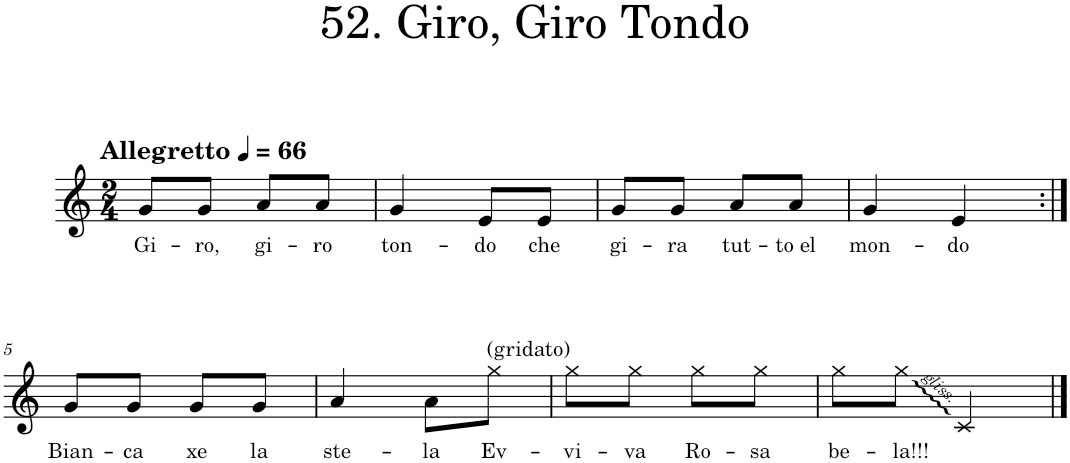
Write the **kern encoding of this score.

**kern	**text
*part1	*part1
*staff1	*staff1
*I"Voice	*
*I'Vo.	*
*clefG2	*
*k[]	*
*M2/4	*
*MM66	*
=1	=1
!LO:TX:a:B:t=Allegretto	!
!	!LO:LY:b
8g/L	Gi-
!	!LO:LY:b
8g/J	-ro,
!	!LO:LY:b
8a/L	gi-
!	!LO:LY:b
8a/J	-ro
=2	=2
!	!LO:LY:b
4g/	ton-
!	!LO:LY:b
8e/L	-do
!	!LO:LY:b
8e/J	che
=3	=3
!	!LO:LY:b
8g/L	gi-
!	!LO:LY:b
8g/J	-ra
!	!LO:LY:b
8a/L	tut-
!	!LO:LY:b
8a/J	-to el
=4	=4
!	!LO:LY:b
4g/	mon-
!	!LO:LY:b
4e/	-do
!!LO:LB:g=z
=5:|!	=5:|!
!	!LO:LY:b
8g/L	Bian-
!	!LO:LY:b
8g/J	-ca
!	!LO:LY:b
8g/L	xe
!	!LO:LY:b
8g/J	la
=6	=6
!	!LO:LY:b
4a/	ste-
!	!LO:LY:b
8a\L	-la
!LO:TX:a:t=(gridato)	!
!	!LO:LY:b
8gg\J	Ev-
=7	=7
!	!LO:LY:b
8gg\L	-vi-
!	!LO:LY:b
8gg\J	-va
!	!LO:LY:b
8gg\L	Ro-
!	!LO:LY:b
8gg\J	-sa
=8	=8
!	!LO:LY:b
8gg\L	be-
!	!LO:LY:b
8gg\J	-la!!!
4c/	.
==	==
*-	*-
